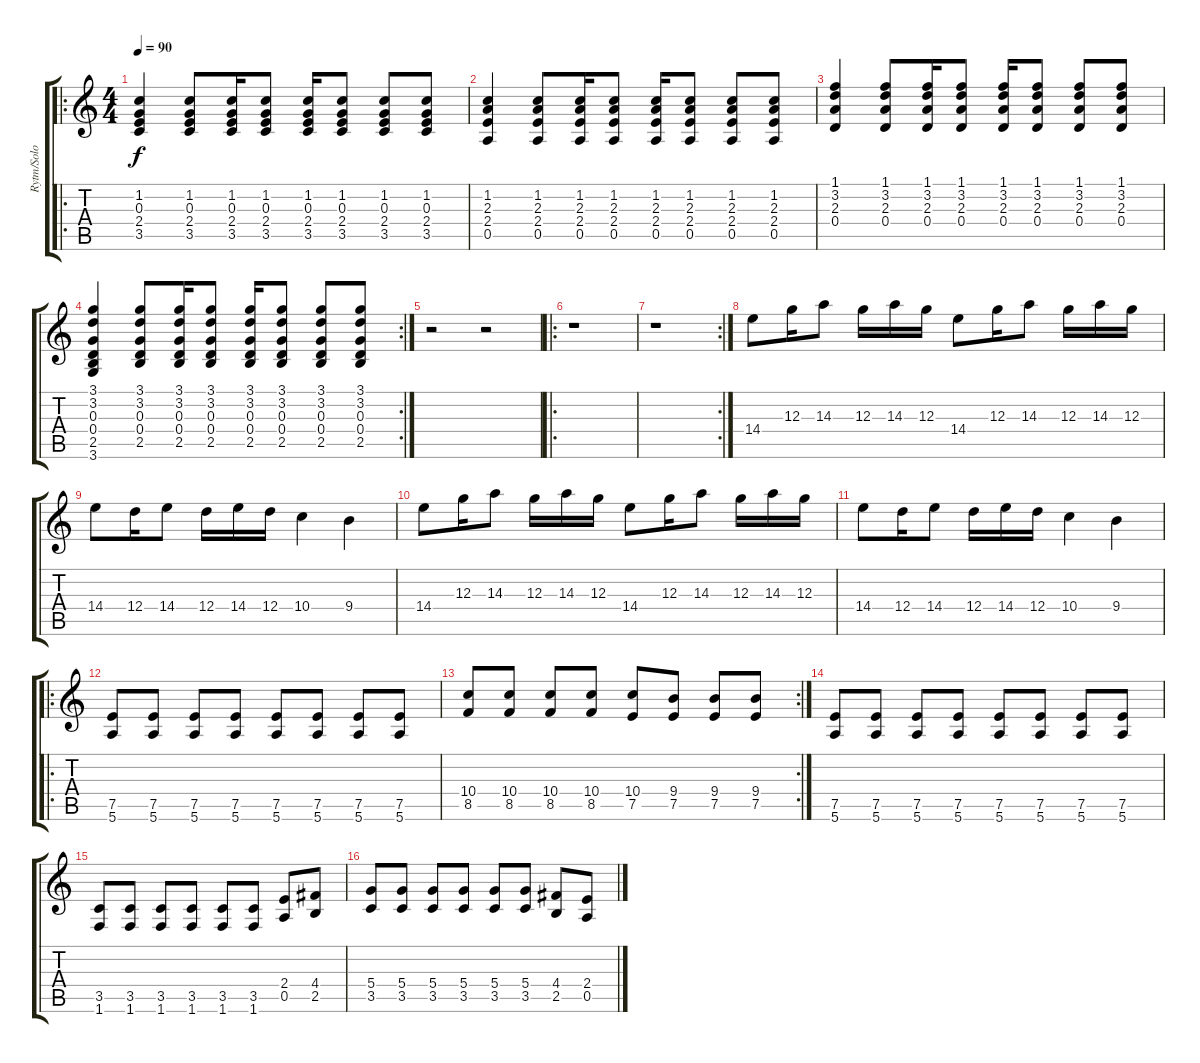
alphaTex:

\track ("Rytm/Solo " "Rytm/Solo ") {instrument distortionguitar}
\staff {score tabs}
\tuning (E4 B3 G3 D3 A2 E2) {hide}
\ro
\ts (4 4)
\tempo 90
\clef g2
\ks c
(1.2 0.3 2.4 3.5).4{dy f instrument electricguitarclean} (1.2 0.3 2.4 3.5).8 (1.2 0.3 2.4 3.5).16 (1.2 0.3 2.4 3.5).8 (1.2 0.3 2.4 3.5).16 (1.2 0.3 2.4 3.5).8 (1.2 0.3 2.4 3.5).8 (1.2 0.3 2.4 3.5).8 |
(1.2 2.3 2.4 0.5).4 (1.2 2.3 2.4 0.5).8 (1.2 2.3 2.4 0.5).16 (1.2 2.3 2.4 0.5).8 (1.2 2.3 2.4 0.5).16 (1.2 2.3 2.4 0.5).8 (1.2 2.3 2.4 0.5).8 (1.2 2.3 2.4 0.5).8 |
(1.1 3.2 2.3 0.4).4 (1.1 3.2 2.3 0.4).8 (1.1 3.2 2.3 0.4).16 (1.1 3.2 2.3 0.4).8 (1.1 3.2 2.3 0.4).16 (1.1 3.2 2.3 0.4).8 (1.1 3.2 2.3 0.4).8 (1.1 3.2 2.3 0.4).8 |
\rc 2
(3.1 3.2 0.3 0.4 2.5 3.6).4 (3.1 3.2 0.3 0.4 2.5).8 (3.1 3.2 0.3 0.4 2.5).16 (3.1 3.2 0.3 0.4 2.5).8 (3.1 3.2 0.3 0.4 2.5).16 (3.1 3.2 0.3 0.4 2.5).8 (3.1 3.2 0.3 0.4 2.5).8 (3.1 3.2 0.3 0.4 2.5).8 |
r.2 r.2 |
\ro
r.1 |
\rc 2
r.1 |
14.4.8{instrument acousticguitarnylon} 12.3.16 14.3.8 12.3.16 14.3.16 12.3.16 14.4.8 12.3.16 14.3.8 12.3.16 14.3.16 12.3.16 |
14.4.8 12.4.16 14.4.8 12.4.16 14.4.16 12.4.16 10.4.4 9.4.4 |
14.4.8 12.3.16 14.3.8 12.3.16 14.3.16 12.3.16 14.4.8 12.3.16 14.3.8 12.3.16 14.3.16 12.3.16 |
14.4.8 12.4.16 14.4.8 12.4.16 14.4.16 12.4.16 10.4.4 9.4.4 |
\ro
(7.5 5.6).8{instrument distortionguitar} (7.5 5.6).8 (7.5 5.6).8 (7.5 5.6).8 (7.5 5.6).8 (7.5 5.6).8 (7.5 5.6).8 (7.5 5.6).8 |
\rc 2
(10.4 8.5).8 (10.4 8.5).8 (10.4 8.5).8 (10.4 8.5).8 (10.4 7.5).8 (9.4 7.5).8 (9.4 7.5).8 (9.4 7.5).8 |
(7.5 5.6).8 (7.5 5.6).8 (7.5 5.6).8 (7.5 5.6).8 (7.5 5.6).8 (7.5 5.6).8 (7.5 5.6).8 (7.5 5.6).8 |
(3.5 1.6).8 (3.5 1.6).8 (3.5 1.6).8 (3.5 1.6).8 (3.5 1.6).8 (3.5 1.6).8 (2.4 0.5).8 (4.4 2.5).8 |
(5.4 3.5).8 (5.4 3.5).8 (5.4 3.5).8 (5.4 3.5).8 (5.4 3.5).8 (5.4 3.5).8 (4.4 2.5).8 (2.4 0.5).8
